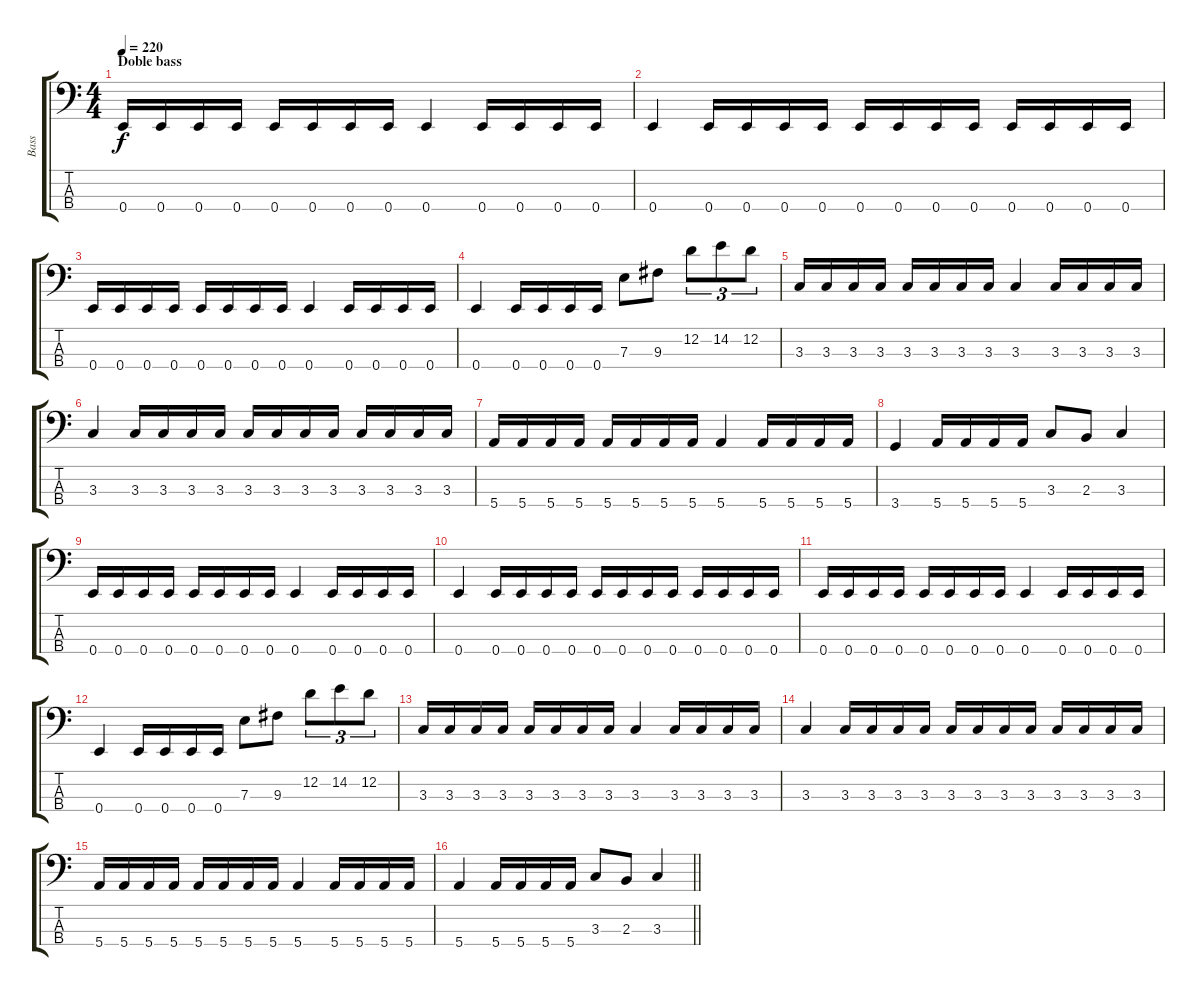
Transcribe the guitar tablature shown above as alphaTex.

\track ("Bass" "Bass") {instrument fretlessbass}
\staff {score tabs}
\tuning (G2 D2 A1 E1) {hide}
\ts (4 4)
\section ("" "Doble bass")
\tempo 220
\clef f4
\ks c
0.4.16{dy f} 0.4.16 0.4.16 0.4.16 0.4.16 0.4.16 0.4.16 0.4.16 0.4.4 0.4.16 0.4.16 0.4.16 0.4.16 |
0.4.4 0.4.16 0.4.16 0.4.16 0.4.16 0.4.16 0.4.16 0.4.16 0.4.16 0.4.16 0.4.16 0.4.16 0.4.16 |
0.4.16 0.4.16 0.4.16 0.4.16 0.4.16 0.4.16 0.4.16 0.4.16 0.4.4 0.4.16 0.4.16 0.4.16 0.4.16 |
0.4.4 0.4.16 0.4.16 0.4.16 0.4.16 7.3.8 9.3.8 12.2.8{tu (3 2)} 14.2.8{tu (3 2)} 12.2.8{tu (3 2)} |
3.3.16 3.3.16 3.3.16 3.3.16 3.3.16 3.3.16 3.3.16 3.3.16 3.3.4 3.3.16 3.3.16 3.3.16 3.3.16 |
3.3.4 3.3.16 3.3.16 3.3.16 3.3.16 3.3.16 3.3.16 3.3.16 3.3.16 3.3.16 3.3.16 3.3.16 3.3.16 |
5.4.16 5.4.16 5.4.16 5.4.16 5.4.16 5.4.16 5.4.16 5.4.16 5.4.4 5.4.16 5.4.16 5.4.16 5.4.16 |
3.4.4 5.4.16 5.4.16 5.4.16 5.4.16 3.3.8 2.3.8 3.3.4 |
0.4.16 0.4.16 0.4.16 0.4.16 0.4.16 0.4.16 0.4.16 0.4.16 0.4.4 0.4.16 0.4.16 0.4.16 0.4.16 |
0.4.4 0.4.16 0.4.16 0.4.16 0.4.16 0.4.16 0.4.16 0.4.16 0.4.16 0.4.16 0.4.16 0.4.16 0.4.16 |
0.4.16 0.4.16 0.4.16 0.4.16 0.4.16 0.4.16 0.4.16 0.4.16 0.4.4 0.4.16 0.4.16 0.4.16 0.4.16 |
0.4.4 0.4.16 0.4.16 0.4.16 0.4.16 7.3.8 9.3.8 12.2.8{tu (3 2)} 14.2.8{tu (3 2)} 12.2.8{tu (3 2)} |
3.3.16 3.3.16 3.3.16 3.3.16 3.3.16 3.3.16 3.3.16 3.3.16 3.3.4 3.3.16 3.3.16 3.3.16 3.3.16 |
3.3.4 3.3.16 3.3.16 3.3.16 3.3.16 3.3.16 3.3.16 3.3.16 3.3.16 3.3.16 3.3.16 3.3.16 3.3.16 |
5.4.16 5.4.16 5.4.16 5.4.16 5.4.16 5.4.16 5.4.16 5.4.16 5.4.4 5.4.16 5.4.16 5.4.16 5.4.16 |
\barLineRight lightlight
5.4.4 5.4.16 5.4.16 5.4.16 5.4.16 3.3.8 2.3.8 3.3.4
